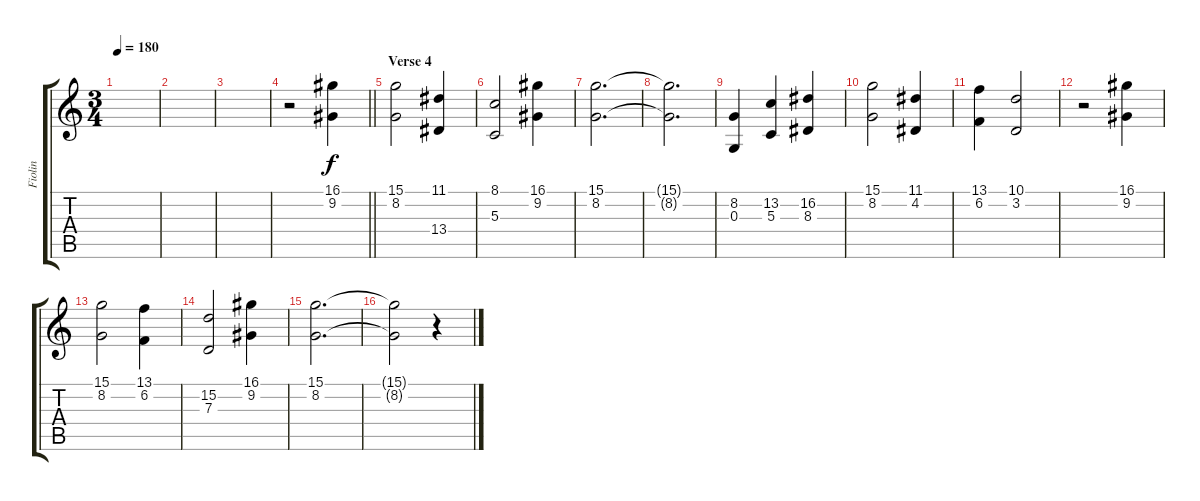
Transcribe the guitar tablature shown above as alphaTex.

\track ("Fiolin" "Fiolin") {instrument stringensemble1}
\staff {score tabs}
\tuning (E4 B3 G3 D3 A2 E2) {hide}
\ts (3 4)
\tempo 180
\clef g2
\ks c
|
|
|
\barLineRight lightlight
r.2 (16.1 9.2).4 |
\section ("" "Verse 4")
(15.1 8.2).2 (11.1 13.4).4 |
(8.1 5.3).2 (16.1 9.2).4 |
(15.1 8.2).2{d} |
(15.1{t} 8.2{t}).2{d} |
(8.2 0.3).4 (13.2 5.3).4 (16.2 8.3).4 |
(15.1 8.2).2 (11.1 4.2).4 |
(13.1 6.2).4 (10.1 3.2).2 |
r.2 (16.1 9.2).4 |
(15.1 8.2).2 (13.1 6.2).4 |
(15.2 7.3).2 (16.1 9.2).4 |
(15.1 8.2).2{d} |
(15.1{t} 8.2{t}).2 r.4
